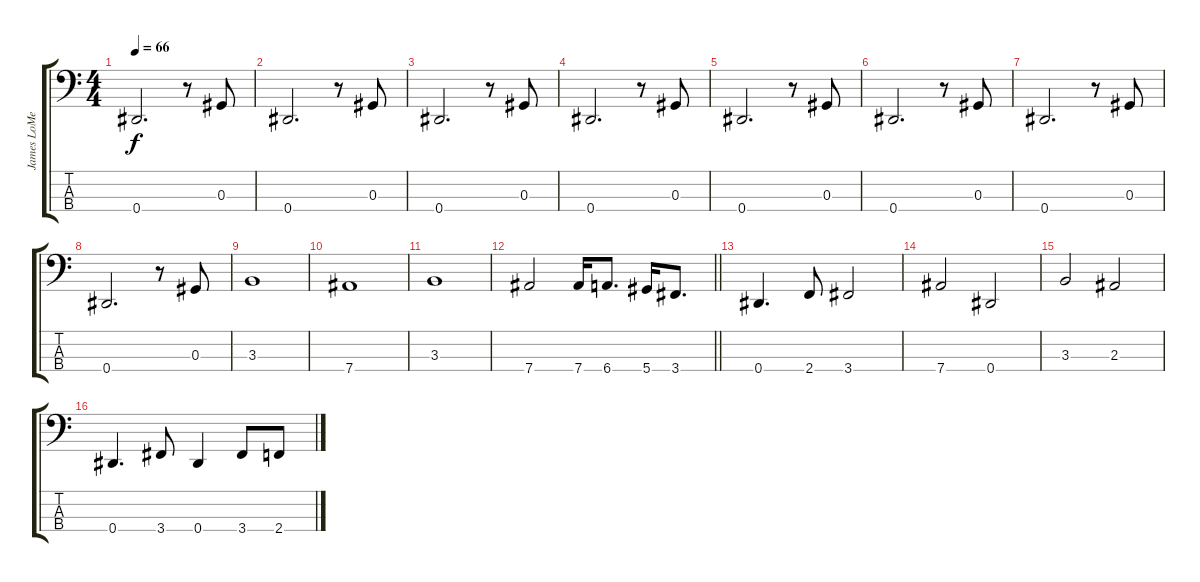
\track ("James LoMenzo" "James LoMe") {instrument electricbassfinger}
\staff {score tabs}
\tuning (Gb2 Db2 Ab1 Eb1) {hide}
\ts (4 4)
\tempo 66
\clef f4
\ks c
0.4.2{d dy f} r.8 0.3.8 |
0.4.2{d} r.8 0.3.8 |
0.4.2{d} r.8 0.3.8 |
0.4.2{d} r.8 0.3.8 |
0.4.2{d} r.8 0.3.8 |
0.4.2{d} r.8 0.3.8 |
0.4.2{d} r.8 0.3.8 |
0.4.2{d} r.8 0.3.8 |
3.3.1 |
7.4.1 |
3.3.1 |
\barLineRight lightlight
7.4.2 7.4.16 6.4.8{d} 5.4.16 3.4.8{d} |
0.4.4{d} 2.4.8 3.4.2 |
7.4.2 0.4.2 |
3.3.2 2.3.2 |
0.4.4{d} 3.4.8 0.4.4 3.4.8 2.4.8
